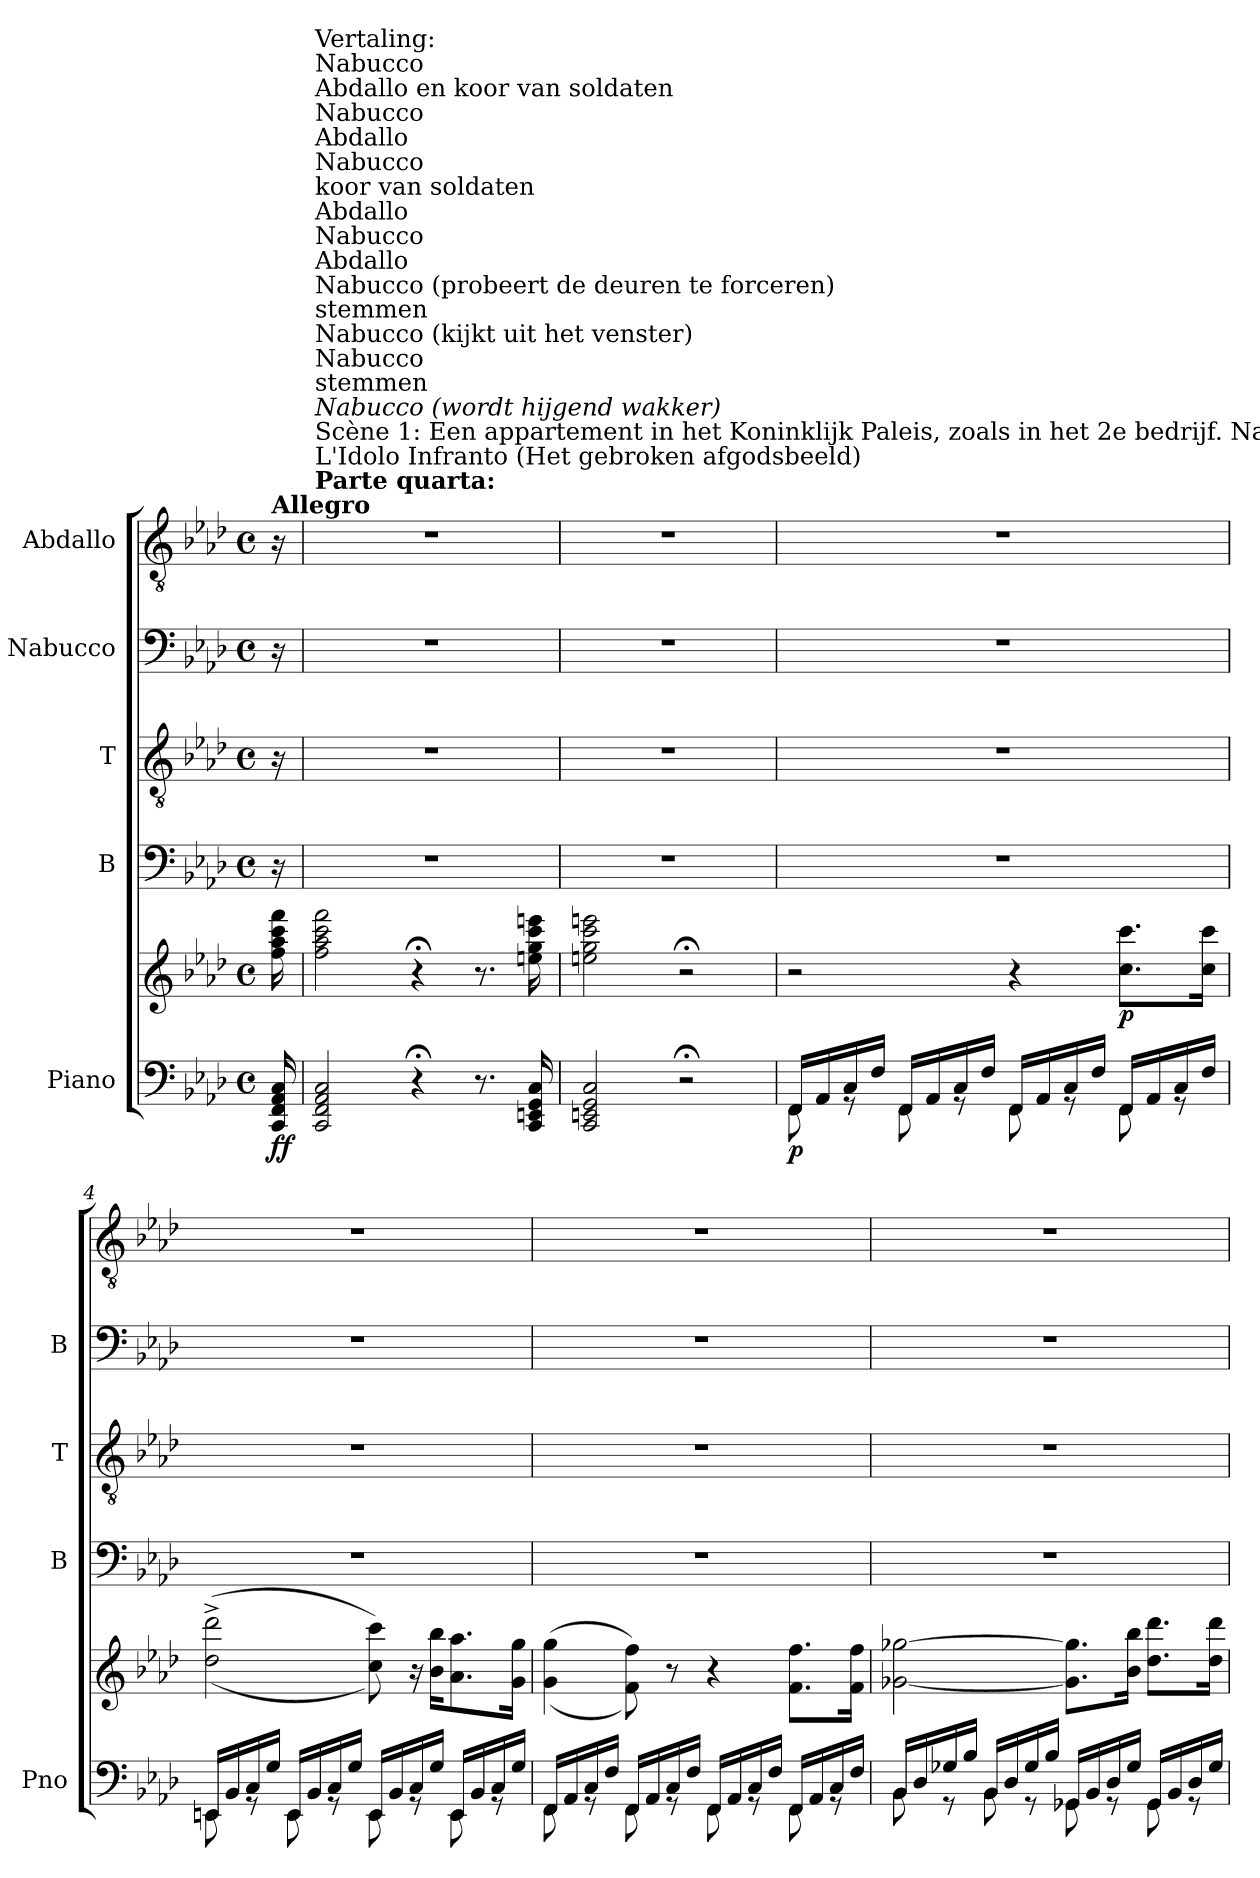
**kern	**kern	**dynam	**kern	**kern	**kern	**kern
*part5	*part5	*part5	*part4	*part3	*part2	*part1
*staff6	*staff5	*staff5/6	*staff4	*staff3	*staff2	*staff1
*I"Piano	*	*	*I"B	*I"T	*I"Nabucco	*I"Abdallo
*I'Pno	*	*	*I'B	*I'T	*I'B	*
*clefF4	*clefG2	*	*clefF4	*clefGv2	*clefF4	*clefGv2
*k[b-e-a-d-]	*k[b-e-a-d-]	*	*k[b-e-a-d-]	*k[b-e-a-d-]	*k[b-e-a-d-]	*k[b-e-a-d-]
*M4/4	*M4/4	*	*M4/4	*M4/4	*M4/4	*M4/4
*met(c)	*met(c)	*	*met(c)	*met(c)	*met(c)	*met(c)
=	=	=	=	=	=	=
!	!	!	!	!	!	!LO:TX:a:B:t=Allegro
!	!	!LO:DY:b=2	!	!	!	!
!	!	!LO:DY:n=1:b	!	!	!	!
16CC/ 16FF/ 16AA-/ 16C/	16ff\ 16aa-\ 16ccc\ 16fff\	f f	16r	16r	16r	16r
=1	=1	=1	=1	=1	=1	=1
!	!	!	!	!	!	!LO:TX:a:B:t=Parte quarta&colon;
!	!	!	!	!	!	!LO:TX:a:t=L'Idolo Infranto (Het gebroken afgodsbeeld)
!	!	!	!	!	!	!LO:TX:a:t=Scène 1&colon; Een appartement in het Koninklijk Paleis,  zoals in het 2e bedrijf.  Nabucco zit slapend op een stoel.
!	!	!	!	!	!	!LO:TX:a:i:t=Nabucco (wordt hijgend wakker)
!	!	!	!	!	!	!LO:TX:a:t=stemmen
!	!	!	!	!	!	!LO:TX:a:t=Nabucco
!	!	!	!	!	!	!LO:TX:a:t=Nabucco (kijkt uit het venster)
!	!	!	!	!	!	!LO:TX:a:t=stemmen
!	!	!	!	!	!	!LO:TX:a:t=Nabucco (probeert de deuren te forceren)
!	!	!	!	!	!	!LO:TX:a:t=Abdallo
!	!	!	!	!	!	!LO:TX:a:t=Nabucco
!	!	!	!	!	!	!LO:TX:a:t=Abdallo
!	!	!	!	!	!	!LO:TX:a:t=koor van soldaten
!	!	!	!	!	!	!LO:TX:a:t=Nabucco
!	!	!	!	!	!	!LO:TX:a:t=Abdallo
!	!	!	!	!	!	!LO:TX:a:t=Nabucco
!	!	!	!	!	!	!LO:TX:a:t=Abdallo en koor van soldaten
!	!	!	!	!	!	!LO:TX:a:t=Nabucco
!	!	!	!	!	!	!LO:TX:a:t=Vertaling&colon;
2CC/ 2FF/ 2AA-/ 2C/	2ff\ 2aa-\ 2ccc\ 2fff\	.	1r	1r	1r	1r
4r;<	4r;<	.	.	.	.	.
8.r	8.r	.	.	.	.	.
16CC/ 16EEn/ 16GG/ 16C/	16een\ 16gg\ 16ccc\ 16eeen\	.	.	.	.	.
=2	=2	=2	=2	=2	=2	=2
2CC/ 2EEn/ 2GG/ 2C/	2een\ 2gg\ 2ccc\ 2eeen\	.	1r	1r	1r	1r
2r;<	2r;<	.	.	.	.	.
=3	=3	=3	=3	=3	=3	=3
*^	*	*	*	*	*	*
!	!	!	!LO:DY:b=2	!	!	!	!
16FF/LL	8FF\	2r	p	1r	1r	1r	1r
16AA-/	.	.	.	.	.	.	.
16C/	8rGG	.	.	.	.	.	.
16F/JJ	.	.	.	.	.	.	.
16FF/LL	8FF\	.	.	.	.	.	.
16AA-/	.	.	.	.	.	.	.
16C/	8rGG	.	.	.	.	.	.
16F/JJ	.	.	.	.	.	.	.
16FF/LL	8FF\	4r	.	.	.	.	.
16AA-/	.	.	.	.	.	.	.
16C/	8rGG	.	.	.	.	.	.
16F/JJ	.	.	.	.	.	.	.
!	!	!	!LO:DY:b	!	!	!	!
16FF/LL	8FF\	8.cc\ 8.ccc\L	p	.	.	.	.
16AA-/	.	.	.	.	.	.	.
16C/	8rGG	.	.	.	.	.	.
16F/JJ	.	16cc\ 16ccc\Jk	.	.	.	.	.
=4	=4	=4	=4	=4	=4	=4	=4
16EEn/LL	8EE\	((2dd-\^ 2ddd-\^	.	1r	1r	1r	1r
16BB-/	.	.	.	.	.	.	.
16C/	8rGG	.	.	.	.	.	.
16G/JJ	.	.	.	.	.	.	.
16EE/LL	8EE\	.	.	.	.	.	.
16BB-/	.	.	.	.	.	.	.
16C/	8rGG	.	.	.	.	.	.
16G/JJ	.	.	.	.	.	.	.
16EE/LL	8EE\	8cc\ 8ccc\))	.	.	.	.	.
16BB-/	.	.	.	.	.	.	.
16C/	8rGG	16r	.	.	.	.	.
16G/JJ	.	16b-\ 16bb-\KL	.	.	.	.	.
16EE/LL	8EE\	8.a-\ 8.aa-\	.	.	.	.	.
16BB-/	.	.	.	.	.	.	.
16C/	8rGG	.	.	.	.	.	.
16G/JJ	.	16g\ 16gg\Jk	.	.	.	.	.
!!LO:PB:g=z
=5	=5	=5	=5	=5	=5	=5	=5
16FF/LL	8FF\	((4g\ 4gg\	.	1r	1r	1r	1r
16AA-/	.	.	.	.	.	.	.
16C/	8rGG	.	.	.	.	.	.
16F/JJ	.	.	.	.	.	.	.
16FF/LL	8FF\	8f\ 8ff\))	.	.	.	.	.
16AA-/	.	.	.	.	.	.	.
16C/	8rGG	8r	.	.	.	.	.
16F/JJ	.	.	.	.	.	.	.
16FF/LL	8FF\	4r	.	.	.	.	.
16AA-/	.	.	.	.	.	.	.
16C/	8rGG	.	.	.	.	.	.
16F/JJ	.	.	.	.	.	.	.
16FF/LL	8FF\	8.f\ 8.ff\L	.	.	.	.	.
16AA-/	.	.	.	.	.	.	.
16C/	8rGG	.	.	.	.	.	.
16F/JJ	.	16f\ 16ff\Jk	.	.	.	.	.
=6	=6	=6	=6	=6	=6	=6	=6
16BB-/LL	8BB-\	[2g-X\ [2gg-X\	.	1r	1r	1r	1r
16D-/	.	.	.	.	.	.	.
16G-X/	8rGG	.	.	.	.	.	.
16B-/JJ	.	.	.	.	.	.	.
16BB-/LL	8BB-\	.	.	.	.	.	.
16D-/	.	.	.	.	.	.	.
16G-/	8rGG	.	.	.	.	.	.
16B-/JJ	.	.	.	.	.	.	.
16GG-X/LL	8GG-\	8.g-\] 8.gg-\]L	.	.	.	.	.
16BB-/	.	.	.	.	.	.	.
16D-/	8rGG	.	.	.	.	.	.
16G-/JJ	.	16b-\ 16bb-\Jk	.	.	.	.	.
16GG-/LL	8GG-\	8.dd-\ 8.ddd-\L	.	.	.	.	.
16BB-/	.	.	.	.	.	.	.
16D-/	8rGG	.	.	.	.	.	.
16G-/JJ	.	16dd-\ 16ddd-\Jk	.	.	.	.	.
*v	*v	*	*	*	*	*	*
=	=	=	=	=	=	=
*-	*-	*-	*-	*-	*-	*-
